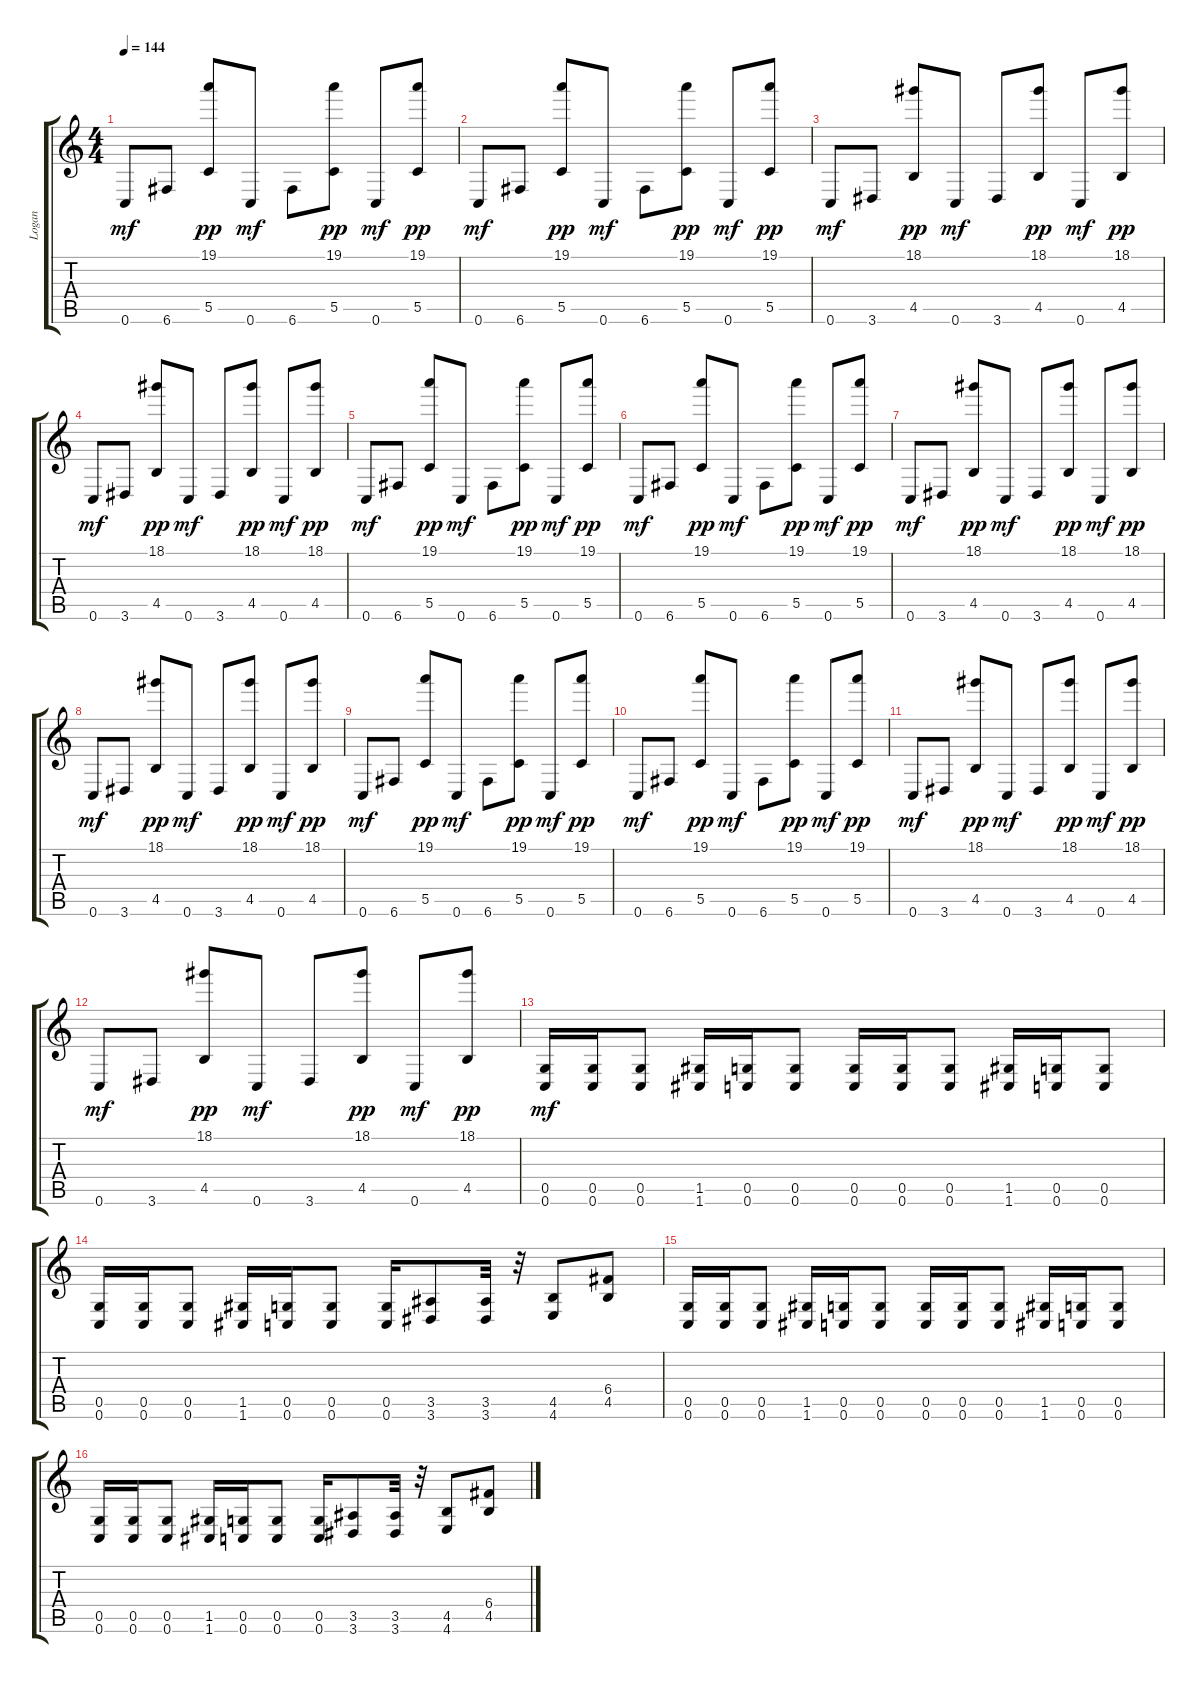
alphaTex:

\track ("Logan" "Logan") {instrument distortionguitar}
\staff {score tabs}
\tuning (D4 A3 F3 C3 G2 C2) {hide}
\ts (4 4)
\tempo 144
\clef g2
\ks c
0.6.8{dy mf} 6.6.8 (19.1 5.5).8{dy pp} 0.6.8{dy mf} 6.6.8 (19.1 5.5).8{dy pp} 0.6.8{dy mf} (19.1 5.5).8{dy pp} |
0.6.8{dy mf} 6.6.8 (19.1 5.5).8{dy pp} 0.6.8{dy mf} 6.6.8 (19.1 5.5).8{dy pp} 0.6.8{dy mf} (19.1 5.5).8{dy pp} |
0.6.8{dy mf} 3.6.8 (18.1 4.5).8{dy pp} 0.6.8{dy mf} 3.6.8 (18.1 4.5).8{dy pp} 0.6.8{dy mf} (18.1 4.5).8{dy pp} |
0.6.8{dy mf} 3.6.8 (18.1 4.5).8{dy pp} 0.6.8{dy mf} 3.6.8 (18.1 4.5).8{dy pp} 0.6.8{dy mf} (18.1 4.5).8{dy pp} |
0.6.8{dy mf} 6.6.8 (19.1 5.5).8{dy pp} 0.6.8{dy mf} 6.6.8 (19.1 5.5).8{dy pp} 0.6.8{dy mf} (19.1 5.5).8{dy pp} |
0.6.8{dy mf} 6.6.8 (19.1 5.5).8{dy pp} 0.6.8{dy mf} 6.6.8 (19.1 5.5).8{dy pp} 0.6.8{dy mf} (19.1 5.5).8{dy pp} |
0.6.8{dy mf} 3.6.8 (18.1 4.5).8{dy pp} 0.6.8{dy mf} 3.6.8 (18.1 4.5).8{dy pp} 0.6.8{dy mf} (18.1 4.5).8{dy pp} |
0.6.8{dy mf} 3.6.8 (18.1 4.5).8{dy pp} 0.6.8{dy mf} 3.6.8 (18.1 4.5).8{dy pp} 0.6.8{dy mf} (18.1 4.5).8{dy pp} |
0.6.8{dy mf} 6.6.8 (19.1 5.5).8{dy pp} 0.6.8{dy mf} 6.6.8 (19.1 5.5).8{dy pp} 0.6.8{dy mf} (19.1 5.5).8{dy pp} |
0.6.8{dy mf} 6.6.8 (19.1 5.5).8{dy pp} 0.6.8{dy mf} 6.6.8 (19.1 5.5).8{dy pp} 0.6.8{dy mf} (19.1 5.5).8{dy pp} |
0.6.8{dy mf} 3.6.8 (18.1 4.5).8{dy pp} 0.6.8{dy mf} 3.6.8 (18.1 4.5).8{dy pp} 0.6.8{dy mf} (18.1 4.5).8{dy pp} |
0.6.8{dy mf} 3.6.8 (18.1 4.5).8{dy pp} 0.6.8{dy mf} 3.6.8 (18.1 4.5).8{dy pp} 0.6.8{dy mf} (18.1 4.5).8{dy pp} |
(0.5 0.6).16{dy mf} (0.5 0.6).16 (0.5 0.6).8 (1.5 1.6).16 (0.5 0.6).16 (0.5 0.6).8 (0.5 0.6).16 (0.5 0.6).16 (0.5 0.6).8 (1.5 1.6).16 (0.5 0.6).16 (0.5 0.6).8 |
(0.5 0.6).16 (0.5 0.6).16 (0.5 0.6).8 (1.5 1.6).16 (0.5 0.6).16 (0.5 0.6).8 (0.5 0.6).16 (3.5 3.6).8 (3.5 3.6).32 r.32 (4.5 4.6).8 (6.4 4.5).8 |
(0.5 0.6).16 (0.5 0.6).16 (0.5 0.6).8 (1.5 1.6).16 (0.5 0.6).16 (0.5 0.6).8 (0.5 0.6).16 (0.5 0.6).16 (0.5 0.6).8 (1.5 1.6).16 (0.5 0.6).16 (0.5 0.6).8 |
(0.5 0.6).16 (0.5 0.6).16 (0.5 0.6).8 (1.5 1.6).16 (0.5 0.6).16 (0.5 0.6).8 (0.5 0.6).16 (3.5 3.6).8 (3.5 3.6).32 r.32 (4.5 4.6).8 (6.4 4.5).8
